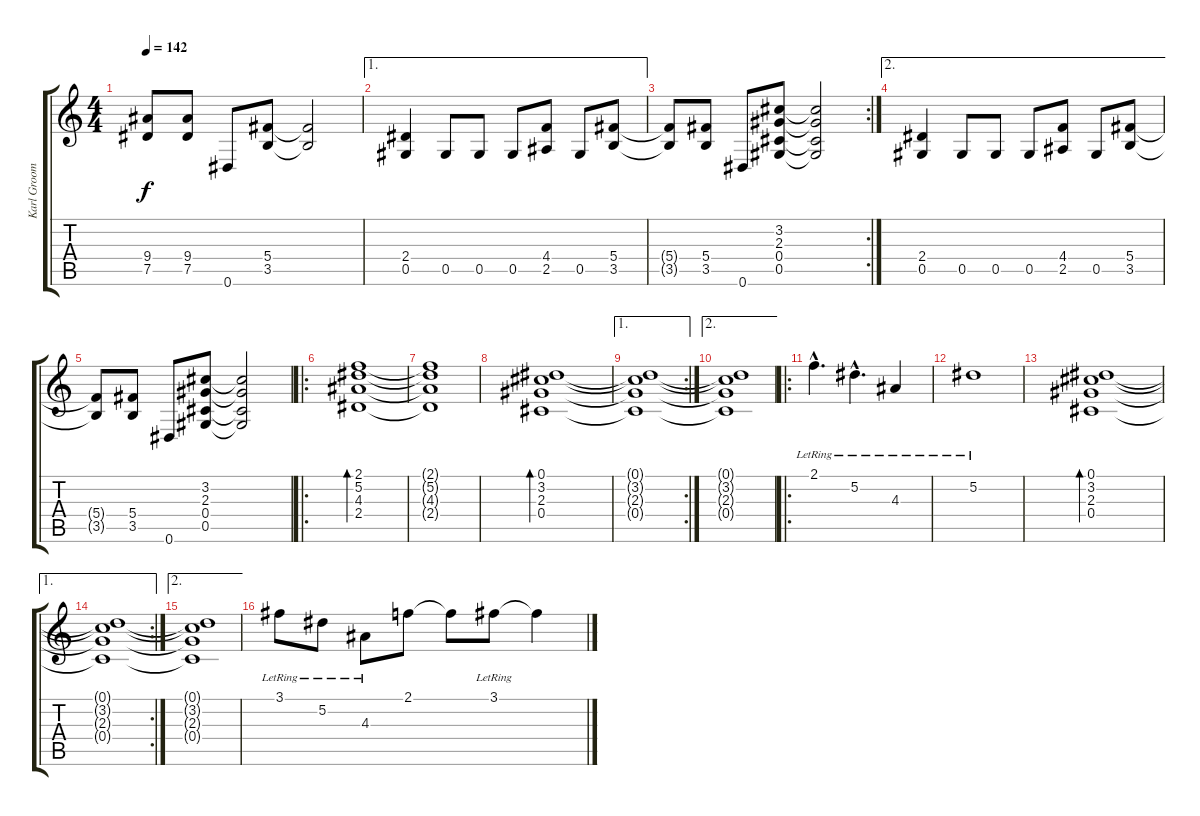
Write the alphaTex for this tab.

\track ("Karl Groom" "Karl Groom") {instrument distortionguitar}
\staff {score tabs}
\tuning (Eb4 Bb3 Gb3 Db3 Ab2 Eb2) {hide}
\ts (4 4)
\tempo 142
\clef g2
\ks c
(9.4{t} 7.5{t}).8{dy f} (9.4 7.5).8 0.6.8 (5.4 3.5).8 (5.4{t} 3.5{t}).2 |
\ae 1
(2.4 0.5).4 0.5.8 0.5.8 0.5.8 (4.4 2.5).8 0.5.8 (5.4 3.5).8 |
\rc 2
(5.4{t} 3.5{t}).8 (5.4 3.5).8 0.6.8 (3.2 2.3 0.4 0.5).8 (3.2{t} 2.3{t} 0.4{t} 0.5{t}).2 |
\ae 2
(2.4 0.5).4 0.5.8 0.5.8 0.5.8 (4.4 2.5).8 0.5.8 (5.4 3.5).8 |
(5.4{t} 3.5{t}).8 (5.4 3.5).8 0.6.8 (3.2 2.3 0.4 0.5).8 (3.2{t} 2.3{t} 0.4{t} 0.5{t}).2 |
\ro
(2.1 5.2 4.3 2.4).1{bd 240 instrument acousticguitarsteel} |
(2.1{t} 5.2{t} 4.3{t} 2.4{t}).1 |
(0.1 3.2 2.3 0.4).1{bd 240} |
\ae 1
\rc 2
(0.1{t} 3.2{t} 2.3{t} 0.4{t}).1 |
\ae 2
(0.1{t} 3.2{t} 2.3{t} 0.4{t}).1 |
\ro
2.1{hac lr}.4{d} 5.2{hac lr}.4{d} 4.3{lr}.4 |
5.2{lr}.1 |
(0.1 3.2 2.3 0.4).1{bd 240} |
\ae 1
\rc 2
(0.1{t} 3.2{t} 2.3{t} 0.4{t}).1 |
\ae 2
(0.1{t} 3.2{t} 2.3{t} 0.4{t}).1 |
3.1{lr}.8{volume 13} 5.2{lr}.8 4.3{lr}.8 2.1.8 2.1{t}.8 3.1{lr}.8 3.1{t}.4
